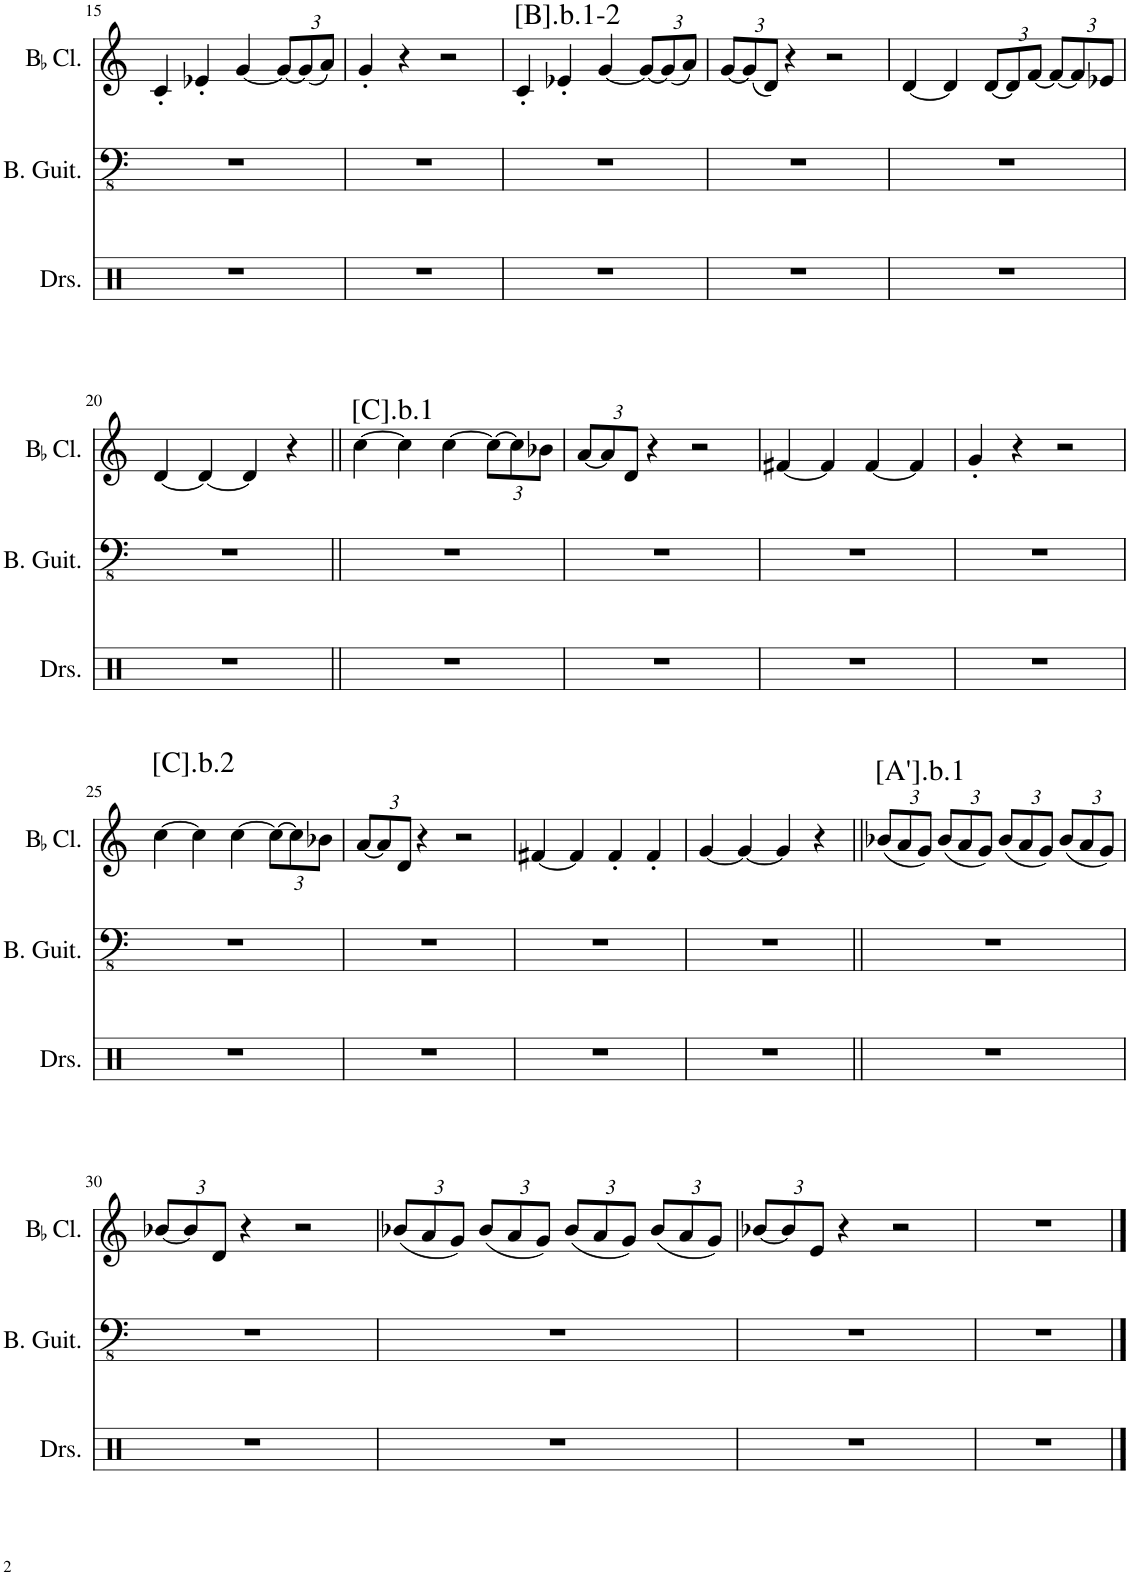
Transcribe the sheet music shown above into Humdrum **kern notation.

**kern	**kern	**kern
*part3	*part2	*part1
*staff3	*staff2	*staff1
*I"Drumset	*I"Bass Guitar	*I"BaccidentalFlat Clarinet
*I'Drs.	*I'B. Guit.	*I'BaccidentalFlat Cl.
!!LO:PB:g=z
*clefX	*clefFv4	*clefG2
*	*	*Trd1c2
*k[]	*k[]	*k[]
*M4/4	*M4/4	*M4/4
=15	=15	=15
1r	1r	4c'/
.	.	4e-X'/
.	.	[4g/
*	*	*Xbrackettup
.	.	12g/L_
.	.	(12g/]
.	.	12a/J)
=16	=16	=16
1r	1r	4g'/
.	.	4r
.	.	2r
=17	=17	=17
!	!	!LO:TX:a:t=[B].b.1-2
1r	1r	4c'/
.	.	4e-X'/
.	.	[4g/
.	.	12g/L_
.	.	(12g/]
.	.	12a/J)
=18	=18	=18
1r	1r	[12g/L
.	.	(12g/]
.	.	12d/J)
.	.	4r
.	.	2r
=19	=19	=19
1r	1r	[4d/
.	.	4d/]
.	.	[12d/L
.	.	12d/]
.	.	[4f/
.	.	12e-X/J
!!LO:LB:g=z
=20	=20	=20
1r	1r	[4d/
.	.	4d/_
.	.	4d/]
.	.	4r
=21||	=21||	=21||
!	!	!LO:TX:a:t=[C].b.1
1r	1r	[4cc\
.	.	4cc\]
.	.	[4cc\
.	.	12cc\L_
.	.	12cc\]
.	.	12b-X\J
=22	=22	=22
1r	1r	[12a/L
.	.	12a/]
.	.	12d/J
.	.	4r
.	.	2r
=23	=23	=23
1r	1r	[4f#X/
.	.	4f#/]
.	.	[4f#/
.	.	4f#/]
=24	=24	=24
1r	1r	4g'/
.	.	4r
.	.	2r
!!LO:LB:g=z
=25	=25	=25
!	!	!LO:TX:a:t=[C].b.2
1r	1r	[4cc\
.	.	4cc\]
.	.	[4cc\
.	.	12cc\L_
.	.	12cc\]
.	.	12b-X\J
=26	=26	=26
1r	1r	[12a/L
.	.	12a/]
.	.	12d/J
.	.	4r
.	.	2r
=27	=27	=27
1r	1r	[4f#X/
.	.	4f#/]
.	.	4f#'/
.	.	4f#'/
=28	=28	=28
1r	1r	[4g/
.	.	4g/_
.	.	4g/]
.	.	4r
=29||	=29||	=29||
!	!	!LO:TX:a:t=[A'].b.1
1r	1r	(12b-X/L
.	.	12a/
.	.	12g/J)
.	.	(12b-/L
.	.	12a/
.	.	12g/J)
.	.	(12b-/L
.	.	12a/
.	.	12g/J)
.	.	(12b-/L
.	.	12a/
.	.	12g/J)
!!LO:LB:g=z
=30	=30	=30
1r	1r	[12b-X/L
.	.	12b-/]
.	.	12d/J
.	.	4r
.	.	2r
=31	=31	=31
1r	1r	(12b-X/L
.	.	12a/
.	.	12g/J)
.	.	(12b-/L
.	.	12a/
.	.	12g/J)
.	.	(12b-/L
.	.	12a/
.	.	12g/J)
.	.	(12b-/L
.	.	12a/
.	.	12g/J)
=32	=32	=32
1r	1r	[12b-X/L
.	.	12b-/]
.	.	12e/J
.	.	4r
.	.	2r
=33	=33	=33
1r	1r	1r
==	==	==
*-	*-	*-
